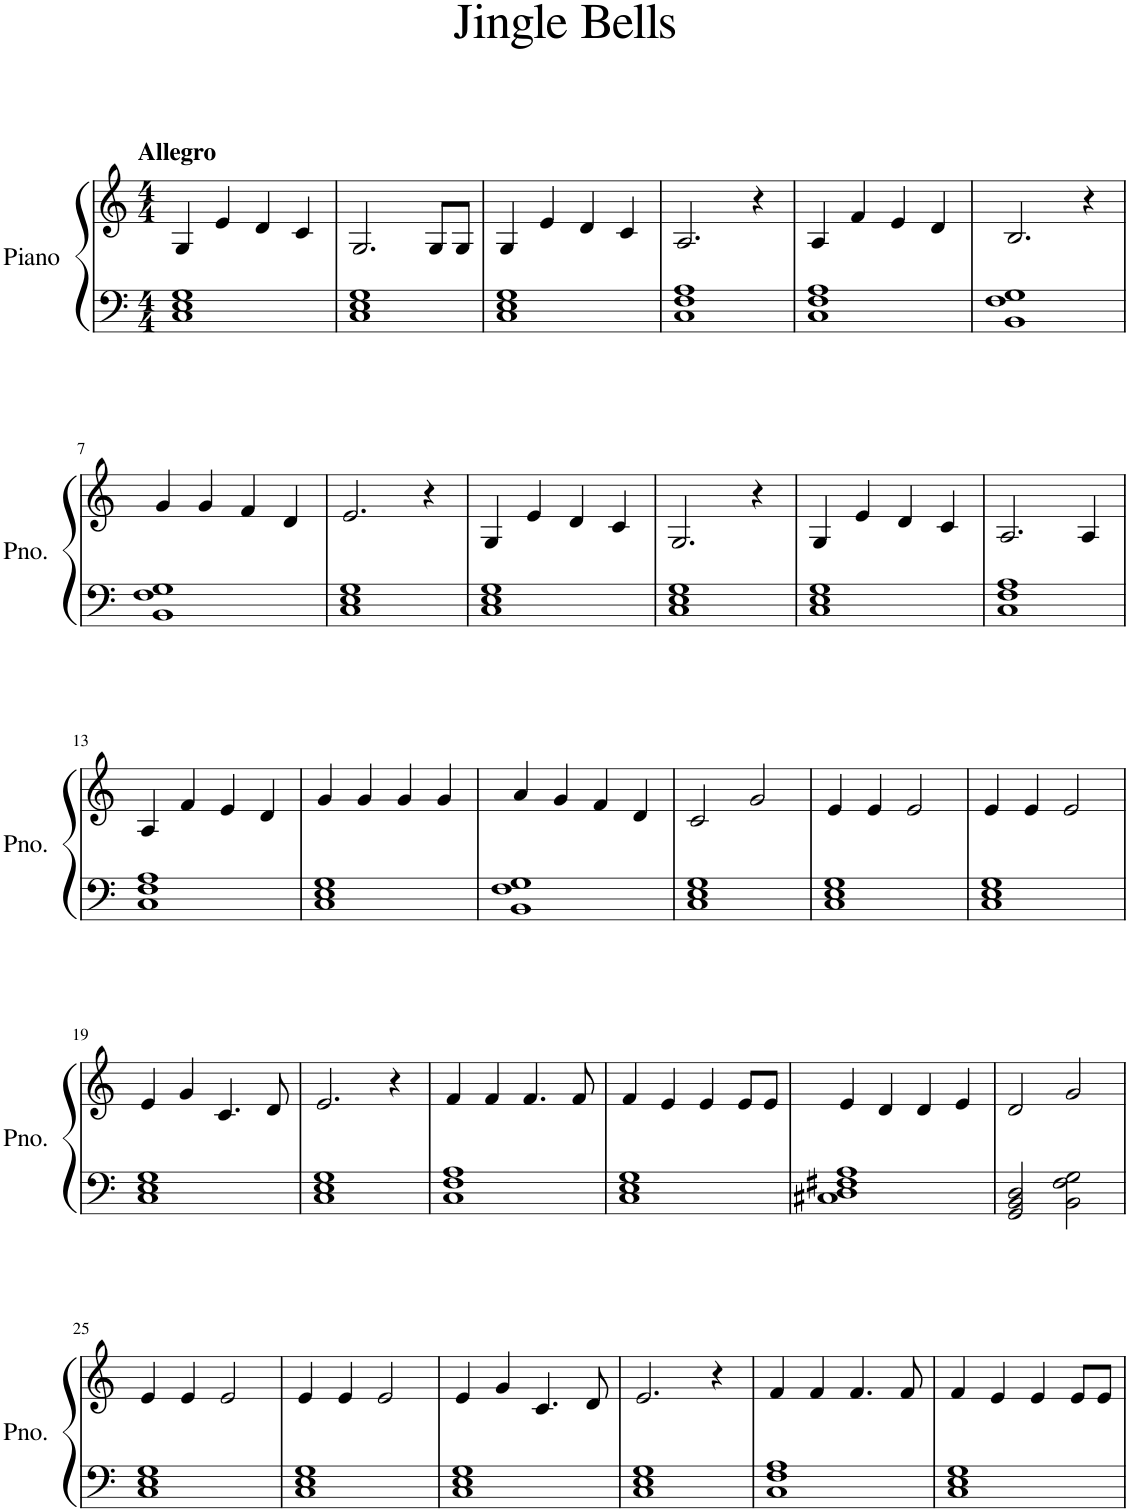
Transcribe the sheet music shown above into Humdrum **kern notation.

**kern	**kern
*part1	*part1
*staff2	*staff1
*I"Piano	*
*I'Pno.	*
*clefF4	*clefG2
*k[]	*k[]
*M4/4	*M4/4
=1	=1
!	!LO:TX:a:B:t=Allegro
1C 1E 1G	4G/
.	4e/
.	4d/
.	4c/
=2	=2
1C 1E 1G	2.G/
.	8G/L
.	8G/J
=3	=3
1C 1E 1G	4G/
.	4e/
.	4d/
.	4c/
=4	=4
1C 1F 1A	2.A/
.	4r
=5	=5
1C 1F 1A	4A/
.	4f/
.	4e/
.	4d/
=6	=6
1BB 1F 1G	2.B/
.	4r
!!LO:LB:g=z
=7	=7
1BB 1F 1G	4g/
.	4g/
.	4f/
.	4d/
=8	=8
1C 1E 1G	2.e/
.	4r
=9	=9
1C 1E 1G	4G/
.	4e/
.	4d/
.	4c/
=10	=10
1C 1E 1G	2.G/
.	4r
=11	=11
1C 1E 1G	4G/
.	4e/
.	4d/
.	4c/
=12	=12
1C 1F 1A	2.A/
.	4A/
!!LO:LB:g=z
=13	=13
1C 1F 1A	4A/
.	4f/
.	4e/
.	4d/
=14	=14
1C 1E 1G	4g/
.	4g/
.	4g/
.	4g/
=15	=15
1BB 1F 1G	4a/
.	4g/
.	4f/
.	4d/
=16	=16
1C 1E 1G	2c/
.	2g/
=17	=17
1C 1E 1G	4e/
.	4e/
.	2e/
=18	=18
1C 1E 1G	4e/
.	4e/
.	2e/
!!LO:LB:g=z
=19	=19
1C 1E 1G	4e/
.	4g/
.	4.c/
.	8d/
=20	=20
1C 1E 1G	2.e/
.	4r
=21	=21
1C 1F 1A	4f/
.	4f/
.	4.f/
.	8f/
=22	=22
1C 1E 1G	4f/
.	4e/
.	4e/
.	8e/L
.	8e/J
=23	=23
1C#X 1D 1F#X 1A	4e/
.	4d/
.	4d/
.	4e/
=24	=24
2GG/ 2BB/ 2D/	2d/
2BB\ 2F\ 2G\	2g/
!!LO:LB:g=z
=25	=25
1C 1E 1G	4e/
.	4e/
.	2e/
=26	=26
1C 1E 1G	4e/
.	4e/
.	2e/
=27	=27
1C 1E 1G	4e/
.	4g/
.	4.c/
.	8d/
=28	=28
1C 1E 1G	2.e/
.	4r
=29	=29
1C 1F 1A	4f/
.	4f/
.	4.f/
.	8f/
=30	=30
1C 1E 1G	4f/
.	4e/
.	4e/
.	8e/L
.	8e/J
=	=
*-	*-
